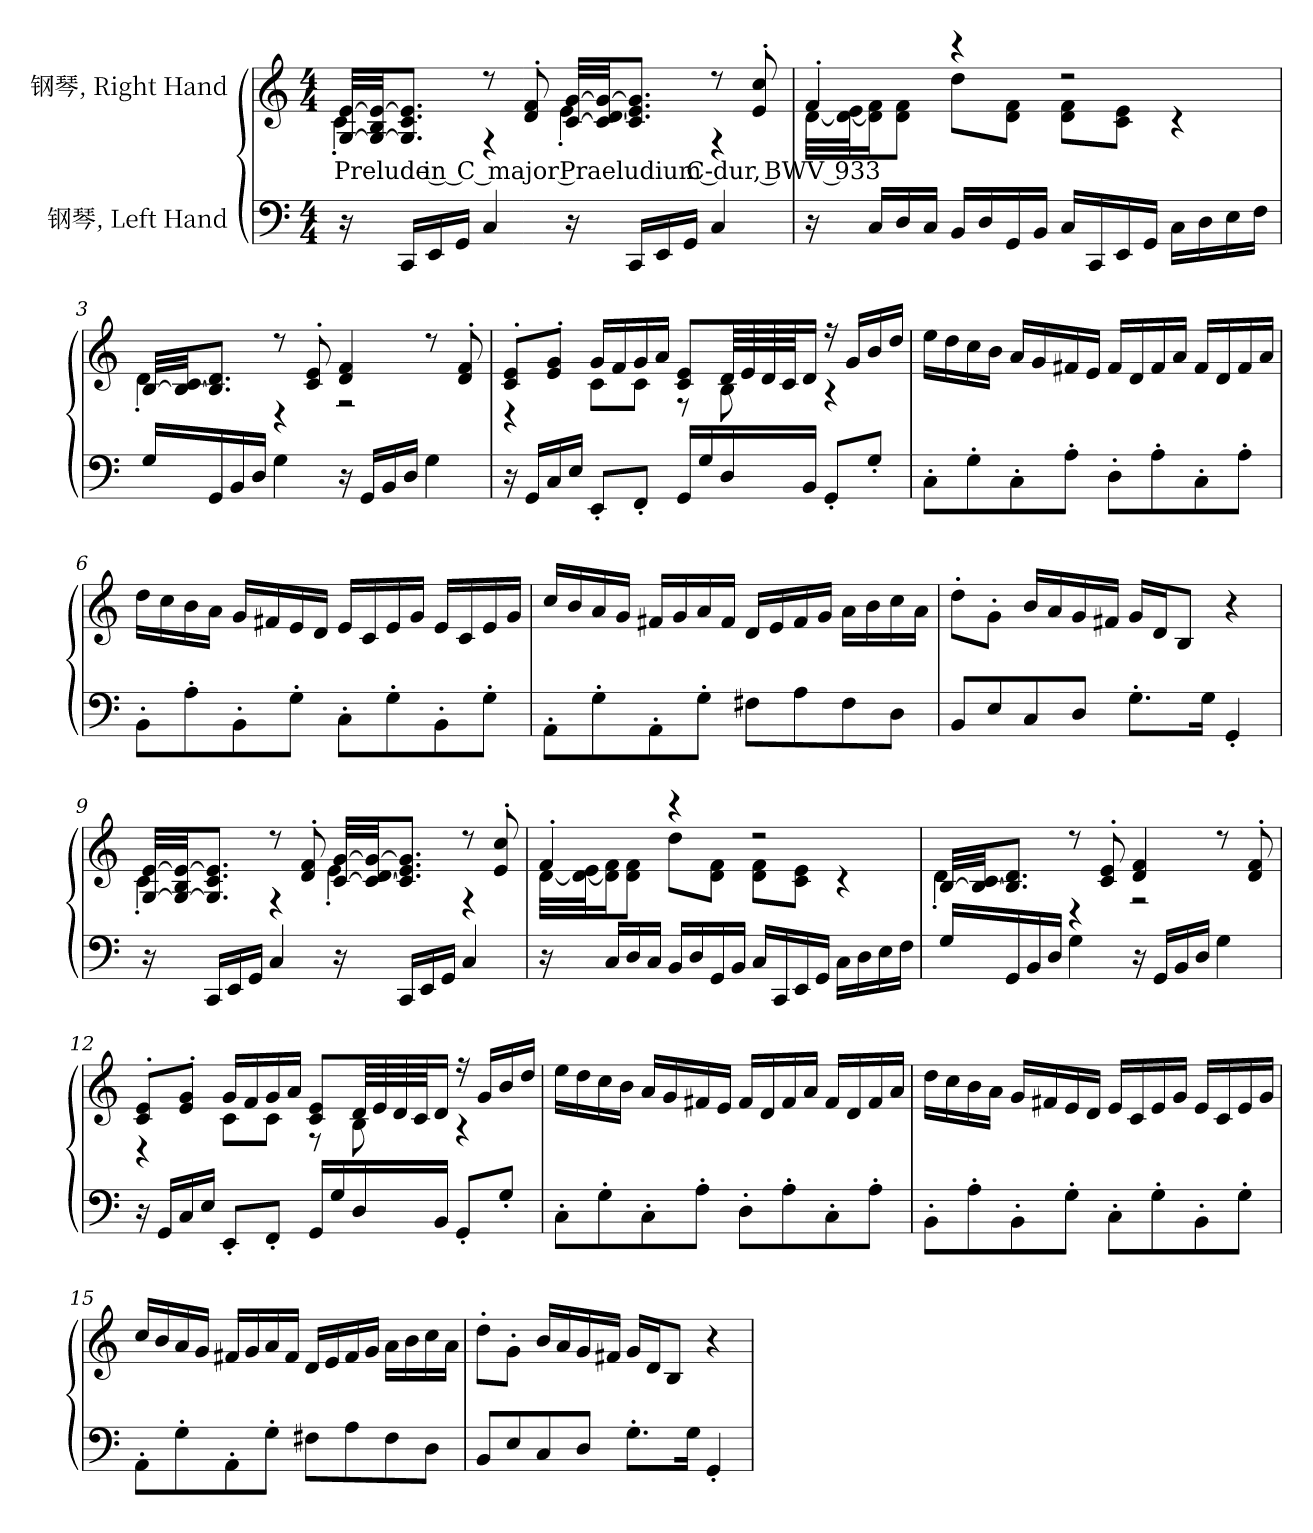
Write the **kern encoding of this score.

**kern	**kern	**text
*part2	*part1	*part1
*staff2	*staff1	*staff1
*I"钢琴, Left Hand	*I"钢琴, Right Hand	*
*clefF4	*clefG2	*
*k[]	*k[]	*
*M4/4	*M4/4	*
*MM88	*MM88	*
=1	=1	=1
*	*^	*
16r	[32G/ [32e/LLL	4c'\	Prelude in C major Praeludium C-dur, BWV 933
.	32G/_ 32B/ 32e/_JJ	.	.
16CC/LL	8.G/] 8.c/ 8.e/]J	.	.
16EE/	.	.	.
16GG/JJ	.	.	.
4C/	8r	4r	.
.	8d/' 8f/'	.	.
16r	[32c/ [32g/LLL	4e'\	.
.	32c/_ 32d/ 32g/_JJ	.	.
16CC/LL	8.c/] 8.e/ 8.g/]J	.	.
16EE/	.	.	.
16GG/JJ	.	.	.
4C/	8r	4r	.
.	8e/' 8cc/'	.	.
!!LO:LB:g=z	!!
=2	=2	=2	=2
16r	4f'/	[32d\LLL	.
.	.	32d\_ 32e\J	.
16C/LL	.	16d\] 16f\J	.
16D/	.	8d\ 8f\J	.
16C/JJ	.	.	.
16BB/LL	4r	8dd\L	.
16D/	.	.	.
16GG/	.	8d\ 8f\J	.
16BB/JJ	.	.	.
16C/LL	2r	8d\ 8f\L	.
16CC/	.	.	.
16EE/	.	8c\ 8e\J	.
16GG/JJ	.	.	.
16C\LL	.	4r	.
16D\	.	.	.
16E\	.	.	.
16F\JJ	.	.	.
=3	=3	=3	=3
16G/LL	[32B/LLL	4d'\	.
.	32B/_ 32c/JJ	.	.
16GG/	8.B/] 8.d/J	.	.
16BB/	.	.	.
16D/JJ	.	.	.
4G\	8r	4r	.
.	8c/' 8e/'	.	.
16r	4d/ 4f/	2r	.
16GG/LL	.	.	.
16BB/	.	.	.
16D/JJ	.	.	.
4G\	8r	.	.
.	8d/' 8f/'	.	.
!!LO:LB:g=z	!!
=4	=4	=4	=4
16r	8c/' 8e/'L	4r	.
16GG/LL	.	.	.
16C/	8e/' 8g/'J	.	.
16E/JJ	.	.	.
8EE'/L	16g/LL	8c\L	.
.	16f/	.	.
8FF'/J	16g/	8c\J	.
.	16a/JJ	.	.
16GG/LL	8c/ 8e/L	8r	.
16G/	.	.	.
16D/	64d/LLL	8B\	.
.	64e/	.	.
.	64d/	.	.
.	64c/JJ	.	.
16BB/JJ	16d/JJ	.	.
8GG'/L	16r	4r	.
.	16g/LL	.	.
8G'/J	16b/	.	.
.	16dd/JJ	.	.
*	*v	*v	*
=5	=5	=5
8C'\L	16ee\LL	.
.	16dd\	.
8G'\	16cc\	.
.	16b\JJ	.
8C'\	16a/LL	.
.	16g/	.
8A'\J	16f#X/	.
.	16e/JJ	.
8D'\L	16f#/LL	.
.	16d/	.
8A'\	16f#/	.
.	16a/JJ	.
8C'\	16f#/LL	.
.	16d/	.
8A'\J	16f#/	.
.	16a/JJ	.
!!LO:LB:g=z
=6	=6	=6
8BB'\L	16dd\LL	.
.	16cc\	.
8A'\	16b\	.
.	16a\JJ	.
8BB'\	16g/LL	.
.	16f#X/	.
8G'\J	16e/	.
.	16d/JJ	.
8C'\L	16e/LL	.
.	16c/	.
8G'\	16e/	.
.	16g/JJ	.
8BB'\	16e/LL	.
.	16c/	.
8G'\J	16e/	.
.	16g/JJ	.
=7	=7	=7
8AA'\L	16cc/LL	.
.	16b/	.
8G'\	16a/	.
.	16g/JJ	.
8AA'\	16f#X/LL	.
.	16g/	.
8G'\J	16a/	.
.	16f#/JJ	.
8F#X\L	16d/LL	.
.	16e/	.
8A\	16f#/	.
.	16g/JJ	.
8F#\	16a\LL	.
.	16b\	.
8D\J	16cc\	.
.	16a\JJ	.
=8	=8	=8
8BB/L	8dd'\L	.
8E/	8g'\J	.
8C/	16b/LL	.
.	16a/	.
8D/J	16g/	.
.	16f#X/JJ	.
8.G'\L	16g/LL	.
.	16d/J	.
.	8B/J	.
16G\Jk	.	.
4GG'/	4r	.
!!LO:LB:g=z
=9	=9	=9
*	*^	*
16r	[32G/ [32e/LLL	4c'\	.
.	32G/_ 32B/ 32e/_JJ	.	.
16CC/LL	8.G/] 8.c/ 8.e/]J	.	.
16EE/	.	.	.
16GG/JJ	.	.	.
4C/	8r	4r	.
.	8d/' 8f/'	.	.
16r	[32c/ [32g/LLL	4e'\	.
.	32c/_ 32d/ 32g/_JJ	.	.
16CC/LL	8.c/] 8.e/ 8.g/]J	.	.
16EE/	.	.	.
16GG/JJ	.	.	.
4C/	8r	4r	.
.	8e/' 8cc/'	.	.
=10	=10	=10	=10
16r	4f'/	[32d\LLL	.
.	.	32d\_ 32e\J	.
16C/LL	.	16d\] 16f\J	.
16D/	.	8d\ 8f\J	.
16C/JJ	.	.	.
16BB/LL	4r	8dd\L	.
16D/	.	.	.
16GG/	.	8d\ 8f\J	.
16BB/JJ	.	.	.
16C/LL	2r	8d\ 8f\L	.
16CC/	.	.	.
16EE/	.	8c\ 8e\J	.
16GG/JJ	.	.	.
16C\LL	.	4r	.
16D\	.	.	.
16E\	.	.	.
16F\JJ	.	.	.
!!LO:LB:g=z	!!
=11	=11	=11	=11
16G/LL	[32B/LLL	4d'\	.
.	32B/_ 32c/JJ	.	.
16GG/	8.B/] 8.d/J	.	.
16BB/	.	.	.
16D/JJ	.	.	.
4G\	8r	4r	.
.	8c/' 8e/'	.	.
16r	4d/ 4f/	2r	.
16GG/LL	.	.	.
16BB/	.	.	.
16D/JJ	.	.	.
4G\	8r	.	.
.	8d/' 8f/'	.	.
=12	=12	=12	=12
16r	8c/' 8e/'L	4r	.
16GG/LL	.	.	.
16C/	8e/' 8g/'J	.	.
16E/JJ	.	.	.
8EE'/L	16g/LL	8c\L	.
.	16f/	.	.
8FF'/J	16g/	8c\J	.
.	16a/JJ	.	.
16GG/LL	8c/ 8e/L	8r	.
16G/	.	.	.
16D/	64d/LLL	8B\	.
.	64e/	.	.
.	64d/	.	.
.	64c/JJ	.	.
16BB/JJ	16d/JJ	.	.
8GG'/L	16r	4r	.
.	16g/LL	.	.
8G'/J	16b/	.	.
.	16dd/JJ	.	.
*	*v	*v	*
!!LO:PB:g=z
=13	=13	=13
8C'\L	16ee\LL	.
.	16dd\	.
8G'\	16cc\	.
.	16b\JJ	.
8C'\	16a/LL	.
.	16g/	.
8A'\J	16f#X/	.
.	16e/JJ	.
8D'\L	16f#/LL	.
.	16d/	.
8A'\	16f#/	.
.	16a/JJ	.
8C'\	16f#/LL	.
.	16d/	.
8A'\J	16f#/	.
.	16a/JJ	.
=14	=14	=14
8BB'\L	16dd\LL	.
.	16cc\	.
8A'\	16b\	.
.	16a\JJ	.
8BB'\	16g/LL	.
.	16f#X/	.
8G'\J	16e/	.
.	16d/JJ	.
8C'\L	16e/LL	.
.	16c/	.
8G'\	16e/	.
.	16g/JJ	.
8BB'\	16e/LL	.
.	16c/	.
8G'\J	16e/	.
.	16g/JJ	.
!!LO:LB:g=z
=15	=15	=15
8AA'\L	16cc/LL	.
.	16b/	.
8G'\	16a/	.
.	16g/JJ	.
8AA'\	16f#X/LL	.
.	16g/	.
8G'\J	16a/	.
.	16f#/JJ	.
8F#X\L	16d/LL	.
.	16e/	.
8A\	16f#/	.
.	16g/JJ	.
8F#\	16a\LL	.
.	16b\	.
8D\J	16cc\	.
.	16a\JJ	.
=16	=16	=16
8BB/L	8dd'\L	.
8E/	8g'\J	.
8C/	16b/LL	.
.	16a/	.
8D/J	16g/	.
.	16f#X/JJ	.
8.G'\L	16g/LL	.
.	16d/J	.
.	8B/J	.
16G\Jk	.	.
4GG'/	4r	.
=	=	=
*-	*-	*-
